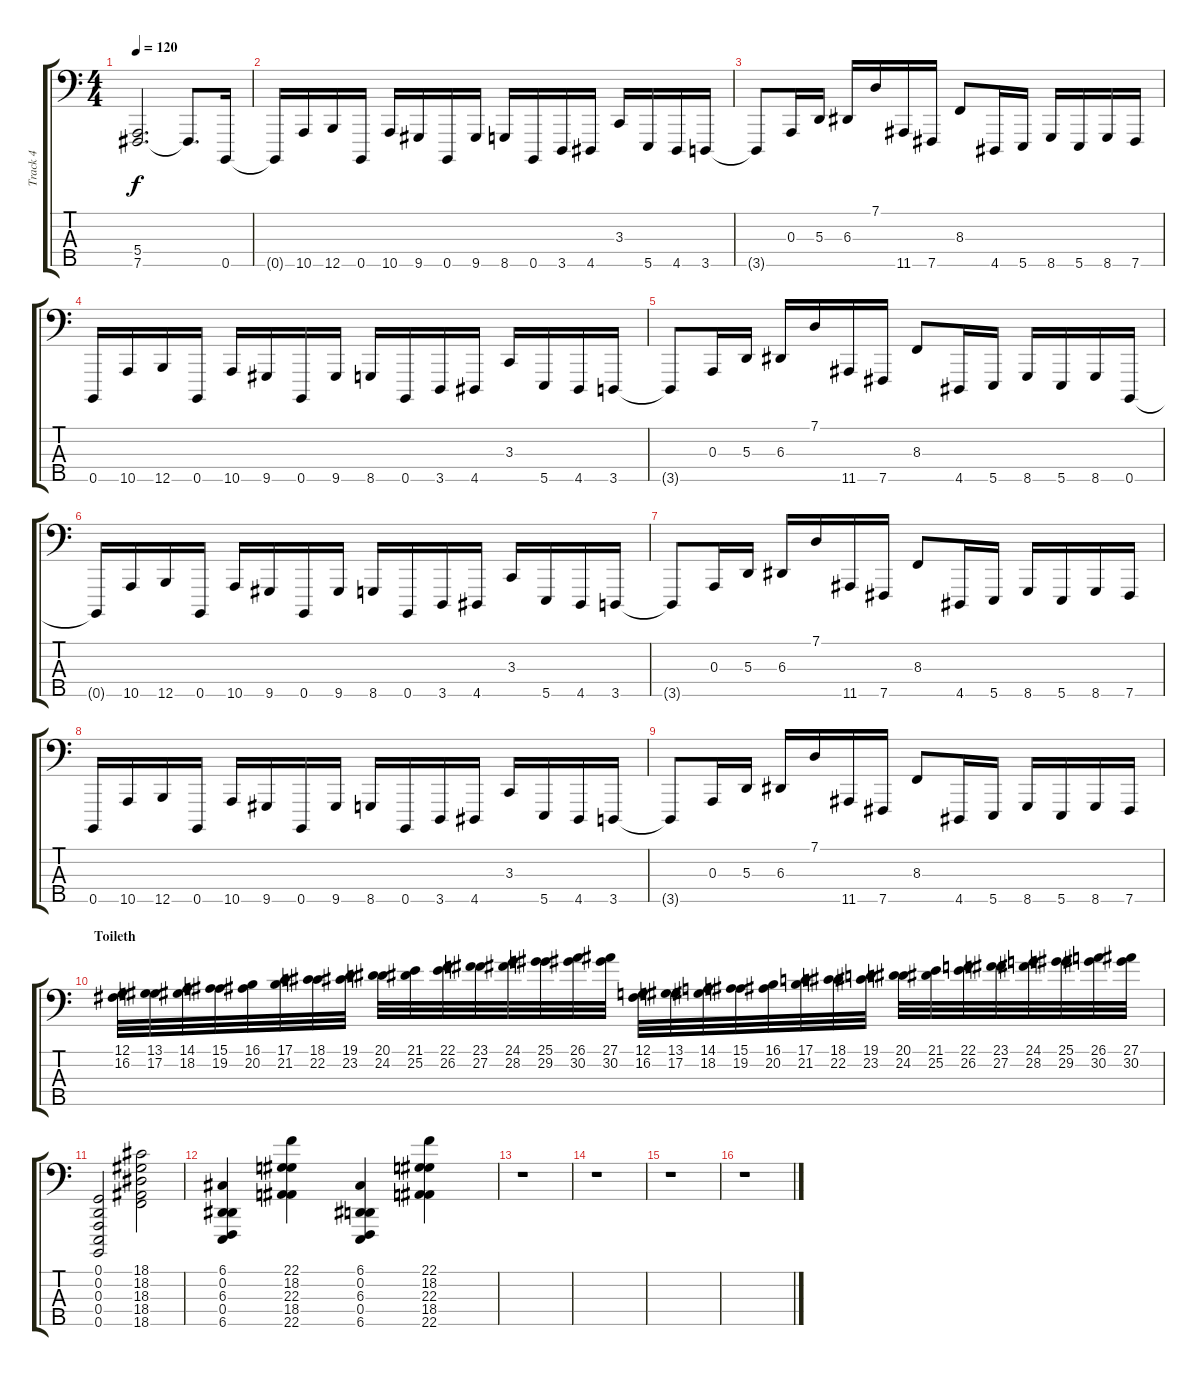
\track ("Track 4" "Track 4") {instrument lead2sawtooth}
\staff {score tabs}
\tuning (G2 D2 A1 E1 B0) {hide}
\ts (4 4)
\tempo 120
\clef f4
\ks c
(5.4 7.5).2{d dy f} 7.5{t}.8{d} 0.5.16 |
0.5{t}.16 10.5.16 12.5.16 0.5.16 10.5.16 9.5.16 0.5.16 9.5.16 8.5.16 0.5.16 3.5.16 4.5.16 3.3.16 5.5.16 4.5.16 3.5.16 |
3.5{t}.8 0.3.16 5.3.16 6.3.16 7.1.16 11.5.16 7.5.16 8.3.8 4.5.16 5.5.16 8.5.16 5.5.16 8.5.16 7.5.16 |
0.5.16 10.5.16 12.5.16 0.5.16 10.5.16 9.5.16 0.5.16 9.5.16 8.5.16 0.5.16 3.5.16 4.5.16 3.3.16 5.5.16 4.5.16 3.5.16 |
3.5{t}.8 0.3.16 5.3.16 6.3.16 7.1.16 11.5.16 7.5.16 8.3.8 4.5.16 5.5.16 8.5.16 5.5.16 8.5.16 0.5.16 |
0.5{t}.16 10.5.16 12.5.16 0.5.16 10.5.16 9.5.16 0.5.16 9.5.16 8.5.16 0.5.16 3.5.16 4.5.16 3.3.16 5.5.16 4.5.16 3.5.16 |
3.5{t}.8 0.3.16 5.3.16 6.3.16 7.1.16 11.5.16 7.5.16 8.3.8 4.5.16 5.5.16 8.5.16 5.5.16 8.5.16 7.5.16 |
0.5.16 10.5.16 12.5.16 0.5.16 10.5.16 9.5.16 0.5.16 9.5.16 8.5.16 0.5.16 3.5.16 4.5.16 3.3.16 5.5.16 4.5.16 3.5.16 |
3.5{t}.8 0.3.16 5.3.16 6.3.16 7.1.16 11.5.16 7.5.16 8.3.8 4.5.16 5.5.16 8.5.16 5.5.16 8.5.16 7.5.16 |
\section ("" "Toileth")
(12.1 16.2).32 (13.1 17.2).32 (14.1 18.2).32 (15.1 19.2).32 (16.1 20.2).32 (17.1 21.2).32 (18.1 22.2).32 (19.1 23.2).32 (20.1 24.2).32 (21.1 25.2).32 (22.1 26.2).32 (23.1 27.2).32 (24.1 28.2).32 (25.1 29.2).32 (26.1 30.2).32 (27.1 30.2).32 (12.1 16.2).32 (13.1 17.2).32 (14.1 18.2).32 (15.1 19.2).32 (16.1 20.2).32 (17.1 21.2).32 (18.1 22.2).32 (19.1 23.2).32 (20.1 24.2).32 (21.1 25.2).32 (22.1 26.2).32 (23.1 27.2).32 (24.1 28.2).32 (25.1 29.2).32 (26.1 30.2).32 (27.1 30.2).32 |
(0.1 0.2 0.3 0.4 0.5).2 (18.1 18.2 18.3 18.4 18.5).2 |
(6.1 0.2 6.3 0.4 6.5).4 (22.1 18.2 22.3 18.4 22.5).4 (6.1 0.2 6.3 0.4 6.5).4 (22.1 18.2 22.3 18.4 22.5).4 |
r.1 |
r.1 |
r.1 |
r.1
